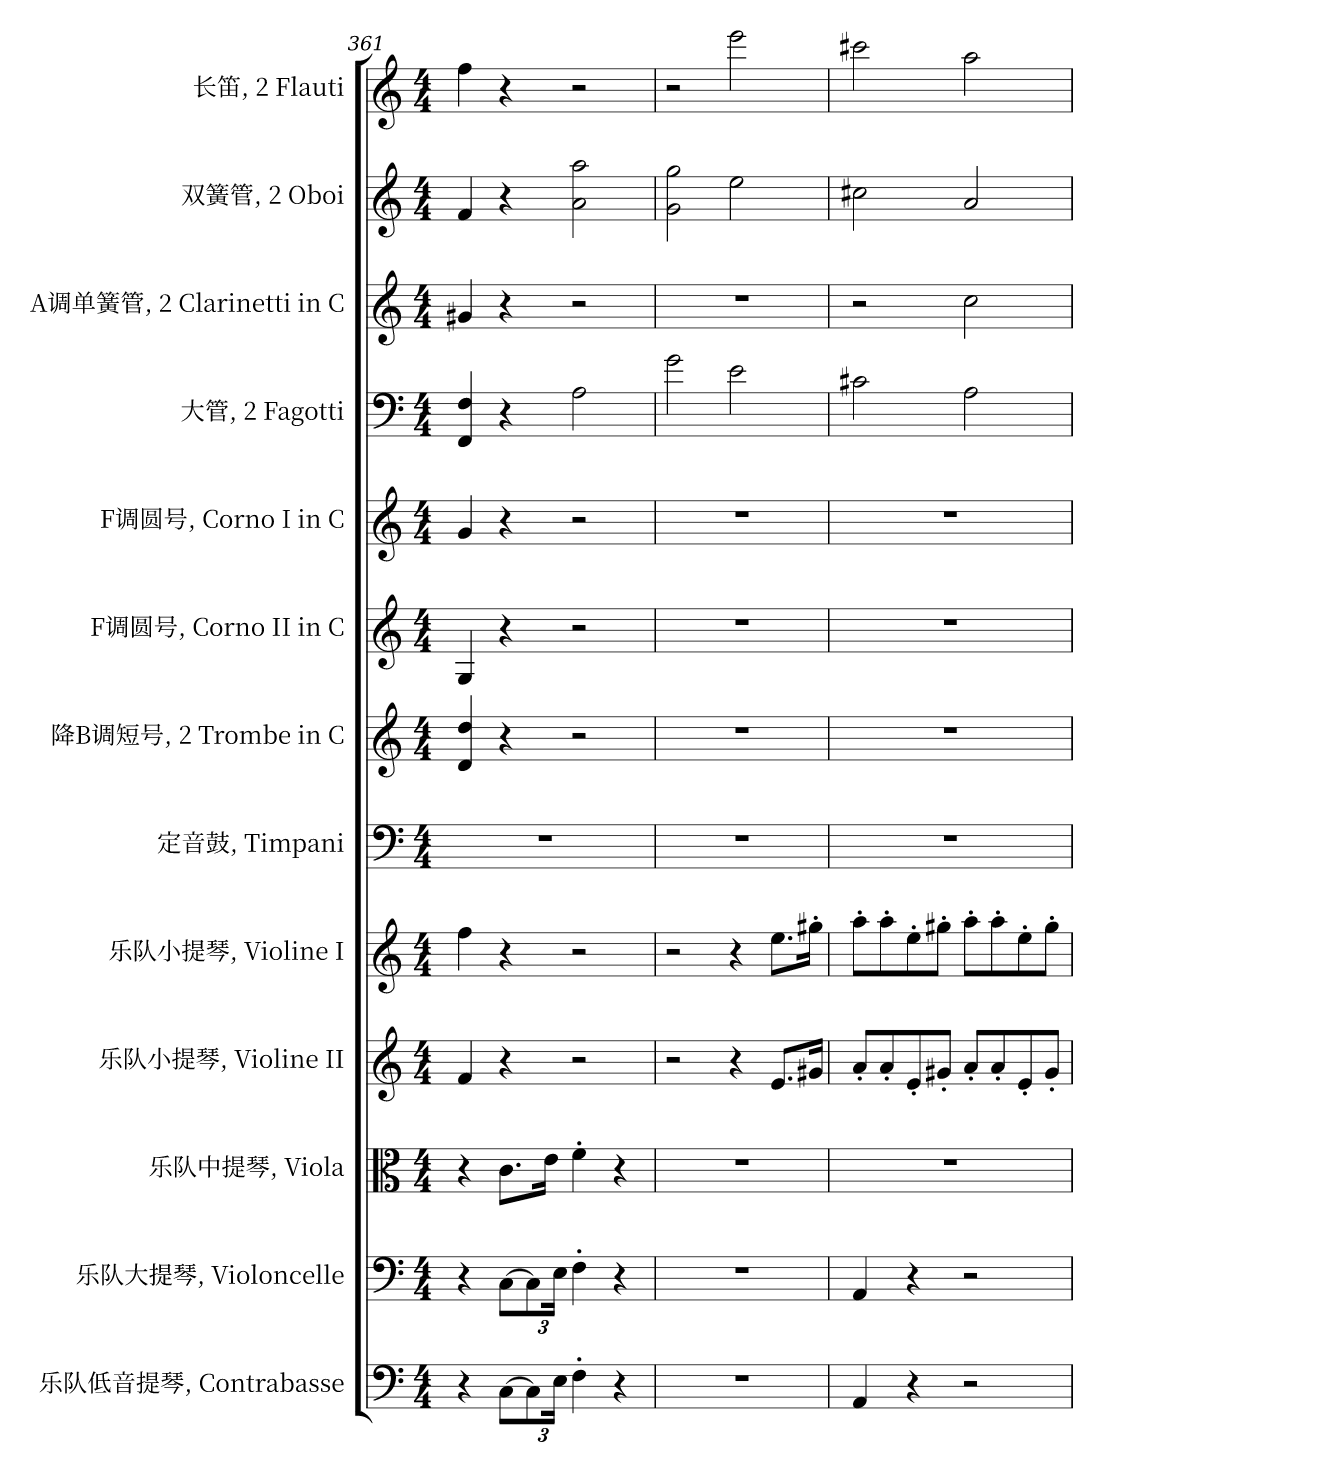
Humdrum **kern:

**kern	**kern	**kern	**kern	**kern	**kern	**kern	**kern	**kern	**kern	**kern	**kern	**kern
*part13	*part12	*part11	*part10	*part9	*part8	*part7	*part6	*part5	*part4	*part3	*part2	*part1
*staff13	*staff12	*staff11	*staff10	*staff9	*staff8	*staff7	*staff6	*staff5	*staff4	*staff3	*staff2	*staff1
*I"乐队低音提琴, Contrabasse	*I"乐队大提琴, Violoncelle	*I"乐队中提琴, Viola	*I"乐队小提琴, Violine II	*I"乐队小提琴, Violine I	*I"定音鼓, Timpani	*I"降B调短号, 2 Trombe in C	*I"F调圆号, Corno II in C	*I"F调圆号, Corno I in C	*I"大管, 2 Fagotti	*I"A调单簧管, 2 Clarinetti in C	*I"双簧管, 2 Oboi	*I"长笛, 2 Flauti
*I'Cbs.	*	*	*	*	*I'Timp.	*	*	*	*	*I'A Cl.	*I'Ob.	*I'Fl.
*clefF4	*clefF4	*clefC3	*clefG2	*clefG2	*clefF4	*clefG2	*clefG2	*clefG2	*clefF4	*clefG2	*clefG2	*clefG2
*ITrd7c12	*	*	*	*	*	*ITrd1c2	*ITrd4c7	*ITrd4c7	*	*ITrd2c3	*	*
*k[]	*k[]	*k[]	*k[]	*k[]	*k[]	*k[b-e-]	*k[b-]	*k[b-]	*k[]	*k[f#c#g#]	*k[]	*k[]
*M4/4	*M4/4	*M4/4	*M4/4	*M4/4	*M4/4	*M4/4	*M4/4	*M4/4	*M4/4	*M4/4	*M4/4	*M4/4
*MM188	*MM188	*MM188	*MM188	*MM188	*MM188	*MM188	*MM188	*MM188	*MM188	*MM188	*MM188	*MM188
=361	=361	=361	=361	=361	=361	=361	=361	=361	=361	=361	=361	=361
4r	4r	4r	4f/	4ff\	1r	4c/ 4cc/	4C/	4c/	4FF/ 4F/	4e#X/	4f/	4ff\
[8CC\L	[8C\L	8.c\L	4r	4r	.	4r	4r	4r	4r	4r	4r	4r
*Xbrackettup	*Xbrackettup	*	*	*	*	*	*	*	*	*	*	*
12CC\]	12C\]	.	.	.	.	.	.	.	.	.	.	.
.	.	16e\Jk	.	.	.	.	.	.	.	.	.	.
24EE\Jk	24E\Jk	.	.	.	.	.	.	.	.	.	.	.
*	*	*	*	*	*	*	*	*	*	*	*	*MM199
4FF'\	4F'\	4f'\	2r	2r	.	2r	2r	2r	2A\	2r	2a\ 2aa\	2r
4r	4r	4r	.	.	.	.	.	.	.	.	.	.
=362	=362	=362	=362	=362	=362	=362	=362	=362	=362	=362	=362	=362
*	*	*	*	*	*	*	*	*	*	*	*	*MM188
1r	1r	1r	2r	2r	1r	1r	1r	1r	2g\	1r	2g\ 2gg\	2r
*	*	*	*	*	*	*	*	*	*	*	*	*MM201
.	.	.	4r	4r	.	.	.	.	2e\	.	2ee\	2eee\
.	.	.	8.e/L	8.ee\L	.	.	.	.	.	.	.	.
.	.	.	16g#X/Jk	16gg#X'\Jk	.	.	.	.	.	.	.	.
!!LO:PB:g=z
=363	=363	=363	=363	=363	=363	=363	=363	=363	=363	=363	=363	=363
*	*	*	*	*	*	*	*	*	*	*	*	*MM192
4AAA/	4AA/	1r	8a'/L	8aa'\L	1r	1r	1r	1r	2c#X\	2r	2cc#X\	2ccc#X\
.	.	.	8a'/	8aa'\	.	.	.	.	.	.	.	.
4r	4r	.	8e'/	8ee'\	.	.	.	.	.	.	.	.
.	.	.	8g#X'/J	8gg#X'\J	.	.	.	.	.	.	.	.
*	*	*	*	*	*	*	*	*	*	*	*	*MM202
2r	2r	.	8a'/L	8aa'\L	.	.	.	.	2A\	2a\	2a/	2aa\
.	.	.	8a'/	8aa'\	.	.	.	.	.	.	.	.
.	.	.	8e'/	8ee'\	.	.	.	.	.	.	.	.
.	.	.	8g#'/J	8gg#'\J	.	.	.	.	.	.	.	.
=	=	=	=	=	=	=	=	=	=	=	=	=
*-	*-	*-	*-	*-	*-	*-	*-	*-	*-	*-	*-	*-
